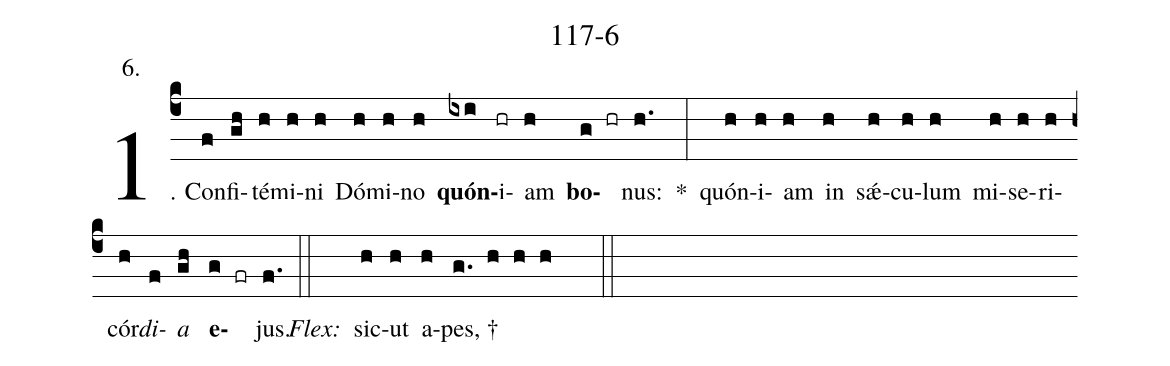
name: 117-6;
annotation: 6.;
%%
(c4)1. Con(f)fi(gh)té(h)mi(h)ni(h) Dó(h)mi(h)no(h) <b>quón</b>(ixi)i(hr)am(h) <b>bo</b>(g hr)nus:(h.) *(:) quón(h)i(h)am(h) in(h) sǽ(h)cu(h)lum(h) mi(h)se(h)ri(h)cór(h)<i>di</i>(f)<i>a</i>(gh) <b>e</b>(g fr)jus.(f.) (::)
<i>Flex:</i>()  sic(h)ut(h) a(h)pes, †(g. h h h  ::)
